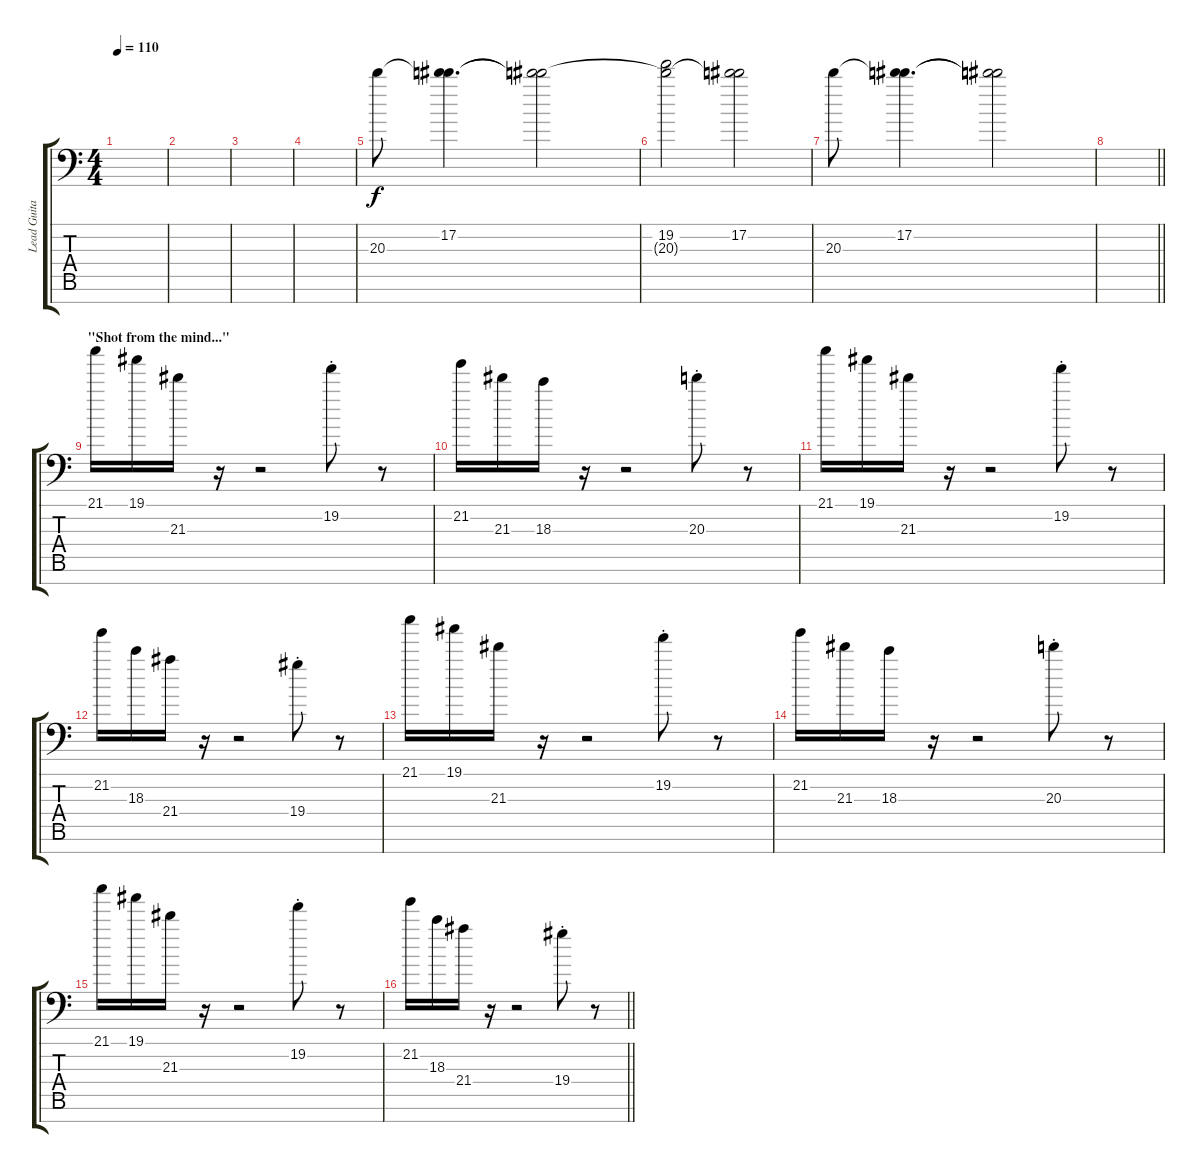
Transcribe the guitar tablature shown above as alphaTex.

\track ("Lead Guitar 2" "Lead Guita") {instrument distortionguitar}
\staff {score tabs}
\tuning (Eb4 Bb3 Gb3 Db3 Ab2 Eb2 Ab1) {hide}
\ts (4 4)
\tempo 110
\clef f4
\ks c
|
|
|
|
20.3.8 (17.2 20.3{t}).4{d} (17.2{t} 20.3{t}).2 |
(19.2 20.3{t}).2 (17.2 20.3{t}).2 |
20.3.8 (17.2 20.3{t}).4{d} (17.2{t} 20.3{t}).2 |
\barLineRight lightlight
|
\section ("" "\"Shot from the mind...\"")
21.1.16{balance 8} 19.1.16 21.3.16 r.16 r.2 19.2{st}.8 r.8 |
21.2.16 21.3.16 18.3.16 r.16 r.2 20.3{st}.8 r.8 |
21.1.16 19.1.16 21.3.16 r.16 r.2 19.2{st}.8 r.8 |
21.2.16 18.3.16 21.4.16 r.16 r.2 19.4{st}.8 r.8 |
21.1.16 19.1.16 21.3.16 r.16 r.2 19.2{st}.8 r.8 |
21.2.16 21.3.16 18.3.16 r.16 r.2 20.3{st}.8 r.8 |
21.1.16 19.1.16 21.3.16 r.16 r.2 19.2{st}.8 r.8 |
\barLineRight lightlight
21.2.16 18.3.16 21.4.16 r.16 r.2 19.4{st}.8 r.8
